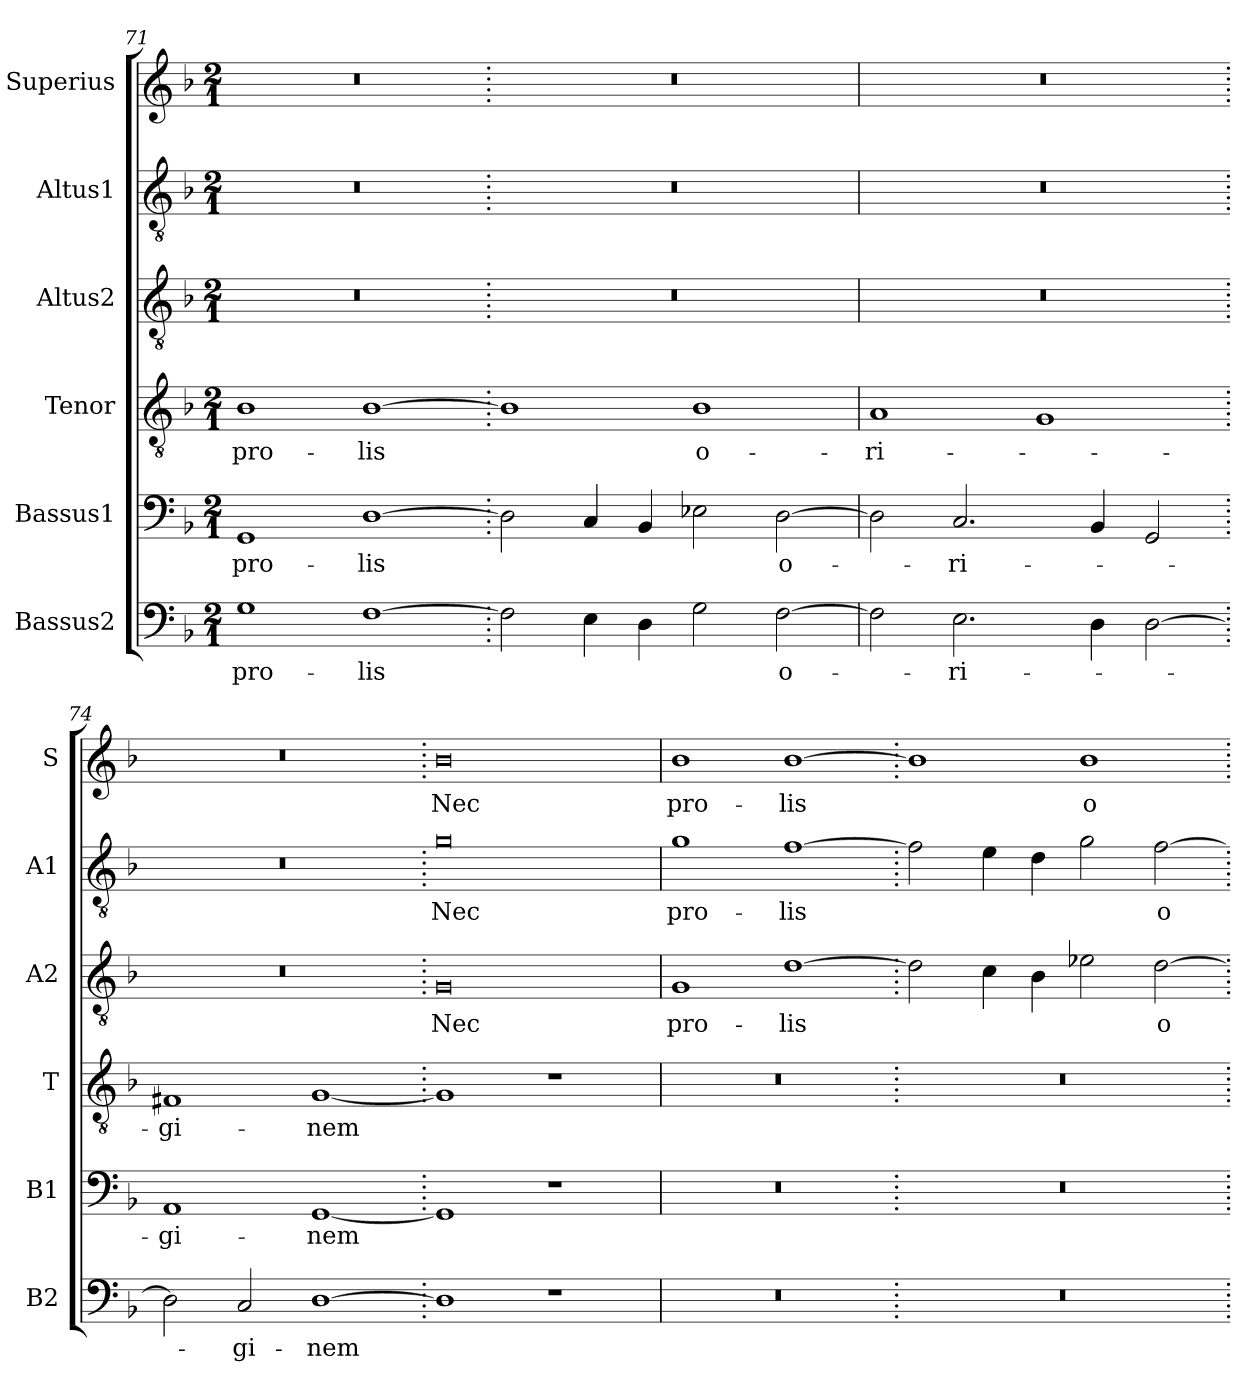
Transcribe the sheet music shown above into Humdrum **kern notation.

**kern	**text	**kern	**text	**kern	**text	**kern	**text	**kern	**text	**kern	**text
*part6	*part6	*part5	*part5	*part4	*part4	*part3	*part3	*part2	*part2	*part1	*part1
*staff6	*staff6	*staff5	*staff5	*staff4	*staff4	*staff3	*staff3	*staff2	*staff2	*staff1	*staff1
*I"Bassus2	*	*I"Bassus1	*	*I"Tenor	*	*I"Altus2	*	*I"Altus1	*	*I"Superius	*
*I'B2	*	*I'B1	*	*I'T	*	*I'A2	*	*I'A1	*	*I'S	*
*clefF4	*	*clefF4	*	*clefGv2	*	*clefGv2	*	*clefGv2	*	*clefG2	*
*k[b-]	*	*k[b-]	*	*k[b-]	*	*k[b-]	*	*k[b-]	*	*k[b-]	*
*M2/1	*	*M2/1	*	*M2/1	*	*M2/1	*	*M2/1	*	*M2/1	*
=71	=71	=71	=71	=71	=71	=71	=71	=71	=71	=71	=71
1G	pro-	1GG	pro-	1B-	pro-	0r	.	0r	.	0r	.
[1F	-lis	[1D	-lis	[1B-	-lis	.	.	.	.	.	.
=72.	=72.	=72.	=72.	=72.	=72.	=72.	=72.	=72.	=72.	=72.	=72.
2F\]	.	2D\]	.	1B-]	.	0r	.	0r	.	0r	.
4E\	.	4C/	.	.	.	.	.	.	.	.	.
4D\	.	4BB-/	.	.	.	.	.	.	.	.	.
2G\	.	2E-X\	.	1B-	o-	.	.	.	.	.	.
[2F\	o-	[2D\	o-	.	.	.	.	.	.	.	.
=73	=73	=73	=73	=73	=73	=73	=73	=73	=73	=73	=73
2F\]	.	2D\]	.	1A	-ri-	0r	.	0r	.	0r	.
2.E\	-ri-	2.C/	-ri-	.	.	.	.	.	.	.	.
.	.	.	.	1G	.	.	.	.	.	.	.
4D\	.	4BB-/	.	.	.	.	.	.	.	.	.
[2D\	.	2GG/	.	.	.	.	.	.	.	.	.
=74.	=74.	=74.	=74.	=74.	=74.	=74.	=74.	=74.	=74.	=74.	=74.
2D\]	.	1AA	-gi-	1F#X	-gi-	0r	.	0r	.	0r	.
2C/	-gi-	.	.	.	.	.	.	.	.	.	.
[1D	-nem	[1GG	-nem	[1G	-nem	.	.	.	.	.	.
=75.	=75.	=75.	=75.	=75.	=75.	=75.	=75.	=75.	=75.	=75.	=75.
1D]	.	1GG]	.	1G]	.	0G	Nec	0g	Nec	0b-	Nec
1r	.	1r	.	1r	.	.	.	.	.	.	.
=76	=76	=76	=76	=76	=76	=76	=76	=76	=76	=76	=76
0r	.	0r	.	0r	.	1G	pro-	1g	pro-	1b-	pro-
.	.	.	.	.	.	[1d	-lis	[1f	-lis	[1b-	-lis
=77.	=77.	=77.	=77.	=77.	=77.	=77.	=77.	=77.	=77.	=77.	=77.
0r	.	0r	.	0r	.	2d\]	.	2f\]	.	1b-]	.
.	.	.	.	.	.	4c\	.	4e\	.	.	.
.	.	.	.	.	.	4B-\	.	4d\	.	.	.
.	.	.	.	.	.	2e-X\	.	2g\	.	1b-	o-
.	.	.	.	.	.	[2d\	o-	[2f\	o-	.	.
=.	=.	=.	=.	=.	=.	=.	=.	=.	=.	=.	=.
*-	*-	*-	*-	*-	*-	*-	*-	*-	*-	*-	*-
